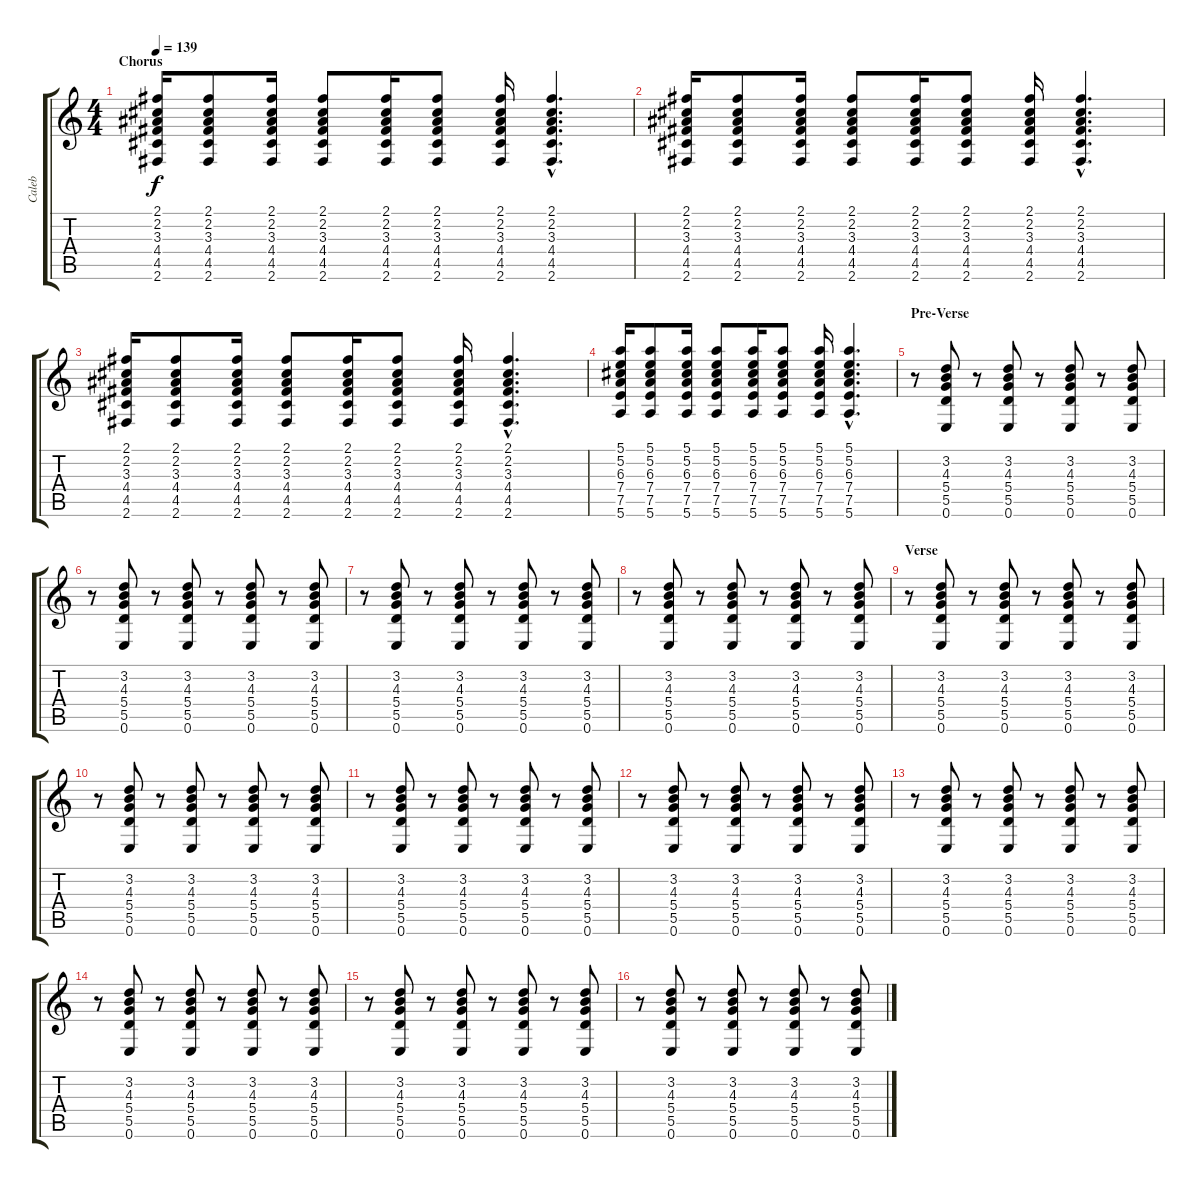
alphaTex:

\track ("Caleb" "Caleb") {instrument distortionguitar}
\staff {score tabs}
\tuning (E4 B3 G3 D3 A2 E2) {hide}
\ts (4 4)
\section ("" "Chorus")
\tempo 139
\clef g2
\ks c
(2.1 2.2 3.3 4.4 4.5 2.6).16{dy f volume 10} (2.1 2.2 3.3 4.4 4.5 2.6).8 (2.1 2.2 3.3 4.4 4.5 2.6).16 (2.1 2.2 3.3 4.4 4.5 2.6).8 (2.1 2.2 3.3 4.4 4.5 2.6).16 (2.1 2.2 3.3 4.4 4.5 2.6).8 (2.1 2.2 3.3 4.4 4.5 2.6).16 (2.1{hac} 2.2{hac} 3.3{hac} 4.4{hac} 4.5{hac} 2.6{hac}).4{d volume 7} |
(2.1 2.2 3.3 4.4 4.5 2.6).16{volume 10} (2.1 2.2 3.3 4.4 4.5 2.6).8 (2.1 2.2 3.3 4.4 4.5 2.6).16 (2.1 2.2 3.3 4.4 4.5 2.6).8 (2.1 2.2 3.3 4.4 4.5 2.6).16 (2.1 2.2 3.3 4.4 4.5 2.6).8 (2.1 2.2 3.3 4.4 4.5 2.6).16 (2.1{hac} 2.2{hac} 3.3{hac} 4.4{hac} 4.5{hac} 2.6{hac}).4{d volume 7} |
(2.1 2.2 3.3 4.4 4.5 2.6).16{volume 10} (2.1 2.2 3.3 4.4 4.5 2.6).8 (2.1 2.2 3.3 4.4 4.5 2.6).16 (2.1 2.2 3.3 4.4 4.5 2.6).8 (2.1 2.2 3.3 4.4 4.5 2.6).16 (2.1 2.2 3.3 4.4 4.5 2.6).8 (2.1 2.2 3.3 4.4 4.5 2.6).16 (2.1{hac} 2.2{hac} 3.3{hac} 4.4{hac} 4.5{hac} 2.6{hac}).4{d volume 7} |
(5.1 5.2 6.3 7.4 7.5 5.6).16{volume 10} (5.1 5.2 6.3 7.4 7.5 5.6).8 (5.1 5.2 6.3 7.4 7.5 5.6).16 (5.1 5.2 6.3 7.4 7.5 5.6).8 (5.1 5.2 6.3 7.4 7.5 5.6).16 (5.1 5.2 6.3 7.4 7.5 5.6).8 (5.1 5.2 6.3 7.4 7.5 5.6).16 (5.1{hac} 5.2{hac} 6.3{hac} 7.4{hac} 7.5{hac} 5.6{hac}).4{d volume 7} |
\section ("" "Pre-Verse")
r.8{volume 9} (3.2 4.3 5.4 5.5 0.6).8 r.8 (3.2 4.3 5.4 5.5 0.6).8 r.8 (3.2 4.3 5.4 5.5 0.6).8 r.8 (3.2 4.3 5.4 5.5 0.6).8 |
r.8 (3.2 4.3 5.4 5.5 0.6).8 r.8 (3.2 4.3 5.4 5.5 0.6).8 r.8 (3.2 4.3 5.4 5.5 0.6).8 r.8 (3.2 4.3 5.4 5.5 0.6).8 |
r.8 (3.2 4.3 5.4 5.5 0.6).8 r.8 (3.2 4.3 5.4 5.5 0.6).8 r.8 (3.2 4.3 5.4 5.5 0.6).8 r.8 (3.2 4.3 5.4 5.5 0.6).8 |
r.8 (3.2 4.3 5.4 5.5 0.6).8 r.8 (3.2 4.3 5.4 5.5 0.6).8 r.8 (3.2 4.3 5.4 5.5 0.6).8 r.8 (3.2 4.3 5.4 5.5 0.6).8 |
\section ("" "Verse")
r.8 (3.2 4.3 5.4 5.5 0.6).8 r.8 (3.2 4.3 5.4 5.5 0.6).8 r.8 (3.2 4.3 5.4 5.5 0.6).8 r.8 (3.2 4.3 5.4 5.5 0.6).8 |
r.8 (3.2 4.3 5.4 5.5 0.6).8 r.8 (3.2 4.3 5.4 5.5 0.6).8 r.8 (3.2 4.3 5.4 5.5 0.6).8 r.8 (3.2 4.3 5.4 5.5 0.6).8 |
r.8 (3.2 4.3 5.4 5.5 0.6).8 r.8 (3.2 4.3 5.4 5.5 0.6).8 r.8 (3.2 4.3 5.4 5.5 0.6).8 r.8 (3.2 4.3 5.4 5.5 0.6).8 |
r.8 (3.2 4.3 5.4 5.5 0.6).8 r.8 (3.2 4.3 5.4 5.5 0.6).8 r.8 (3.2 4.3 5.4 5.5 0.6).8 r.8 (3.2 4.3 5.4 5.5 0.6).8 |
r.8 (3.2 4.3 5.4 5.5 0.6).8 r.8 (3.2 4.3 5.4 5.5 0.6).8 r.8 (3.2 4.3 5.4 5.5 0.6).8 r.8 (3.2 4.3 5.4 5.5 0.6).8 |
r.8 (3.2 4.3 5.4 5.5 0.6).8 r.8 (3.2 4.3 5.4 5.5 0.6).8 r.8 (3.2 4.3 5.4 5.5 0.6).8 r.8 (3.2 4.3 5.4 5.5 0.6).8 |
r.8 (3.2 4.3 5.4 5.5 0.6).8 r.8 (3.2 4.3 5.4 5.5 0.6).8 r.8 (3.2 4.3 5.4 5.5 0.6).8 r.8 (3.2 4.3 5.4 5.5 0.6).8 |
r.8 (3.2 4.3 5.4 5.5 0.6).8 r.8 (3.2 4.3 5.4 5.5 0.6).8 r.8 (3.2 4.3 5.4 5.5 0.6).8 r.8 (3.2 4.3 5.4 5.5 0.6).8
